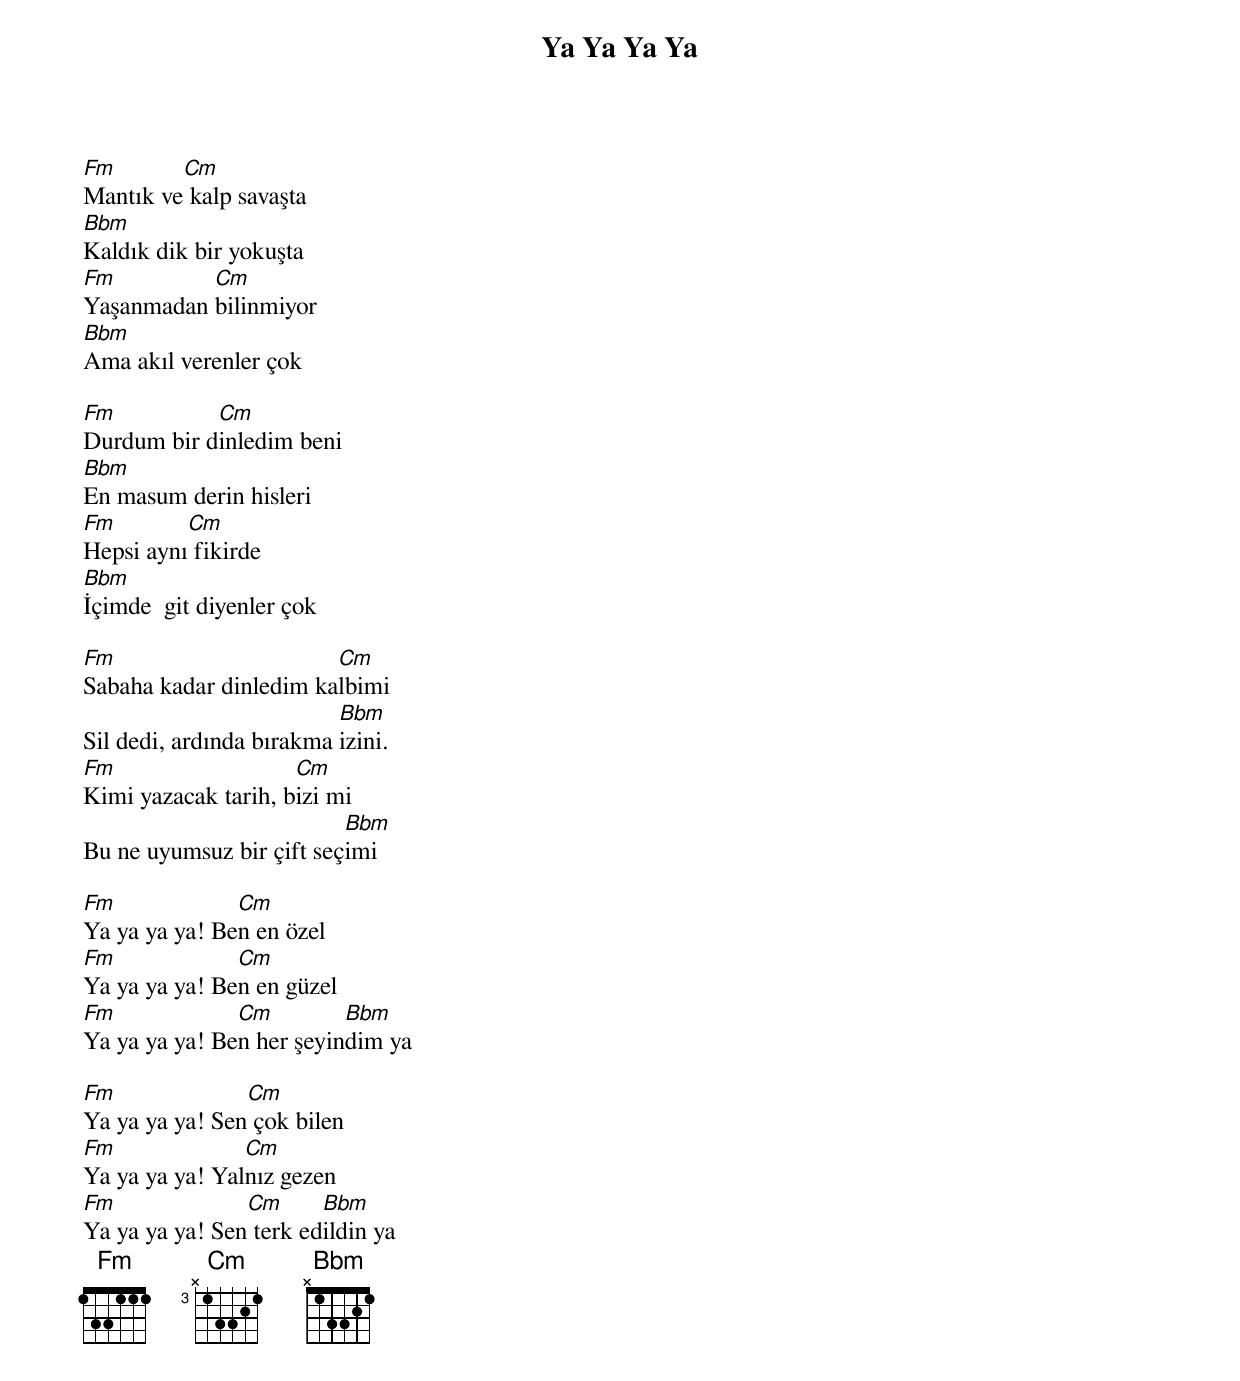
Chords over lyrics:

{title: Ya Ya Ya Ya}
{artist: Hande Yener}

Fm       Cm
Mantık ve kalp savaşta
Bbm
Kaldık dik bir yokuşta
Fm         Cm
Yaşanmadan bilinmiyor
Bbm
Ama akıl verenler çok

Fm          Cm
Durdum bir dinledim beni
Bbm
En masum derin hisleri
Fm        Cm
Hepsi aynı fikirde
Bbm
İçimde  git diyenler çok

Fm                      Cm
Sabaha kadar dinledim kalbimi
                          Bbm
Sil dedi, ardında bırakma izini.
Fm                   Cm
Kimi yazacak tarih, bizi mi
                          Bbm
Bu ne uyumsuz bir çift seçimi

Fm             Cm
Ya ya ya ya! Ben en özel
Fm             Cm
Ya ya ya ya! Ben en güzel
Fm             Cm         Bbm
Ya ya ya ya! Ben her şeyindim ya

Fm              Cm
Ya ya ya ya! Sen çok bilen
Fm              Cm
Ya ya ya ya! Yalnız gezen
Fm              Cm      Bbm
Ya ya ya ya! Sen terk edildin ya
